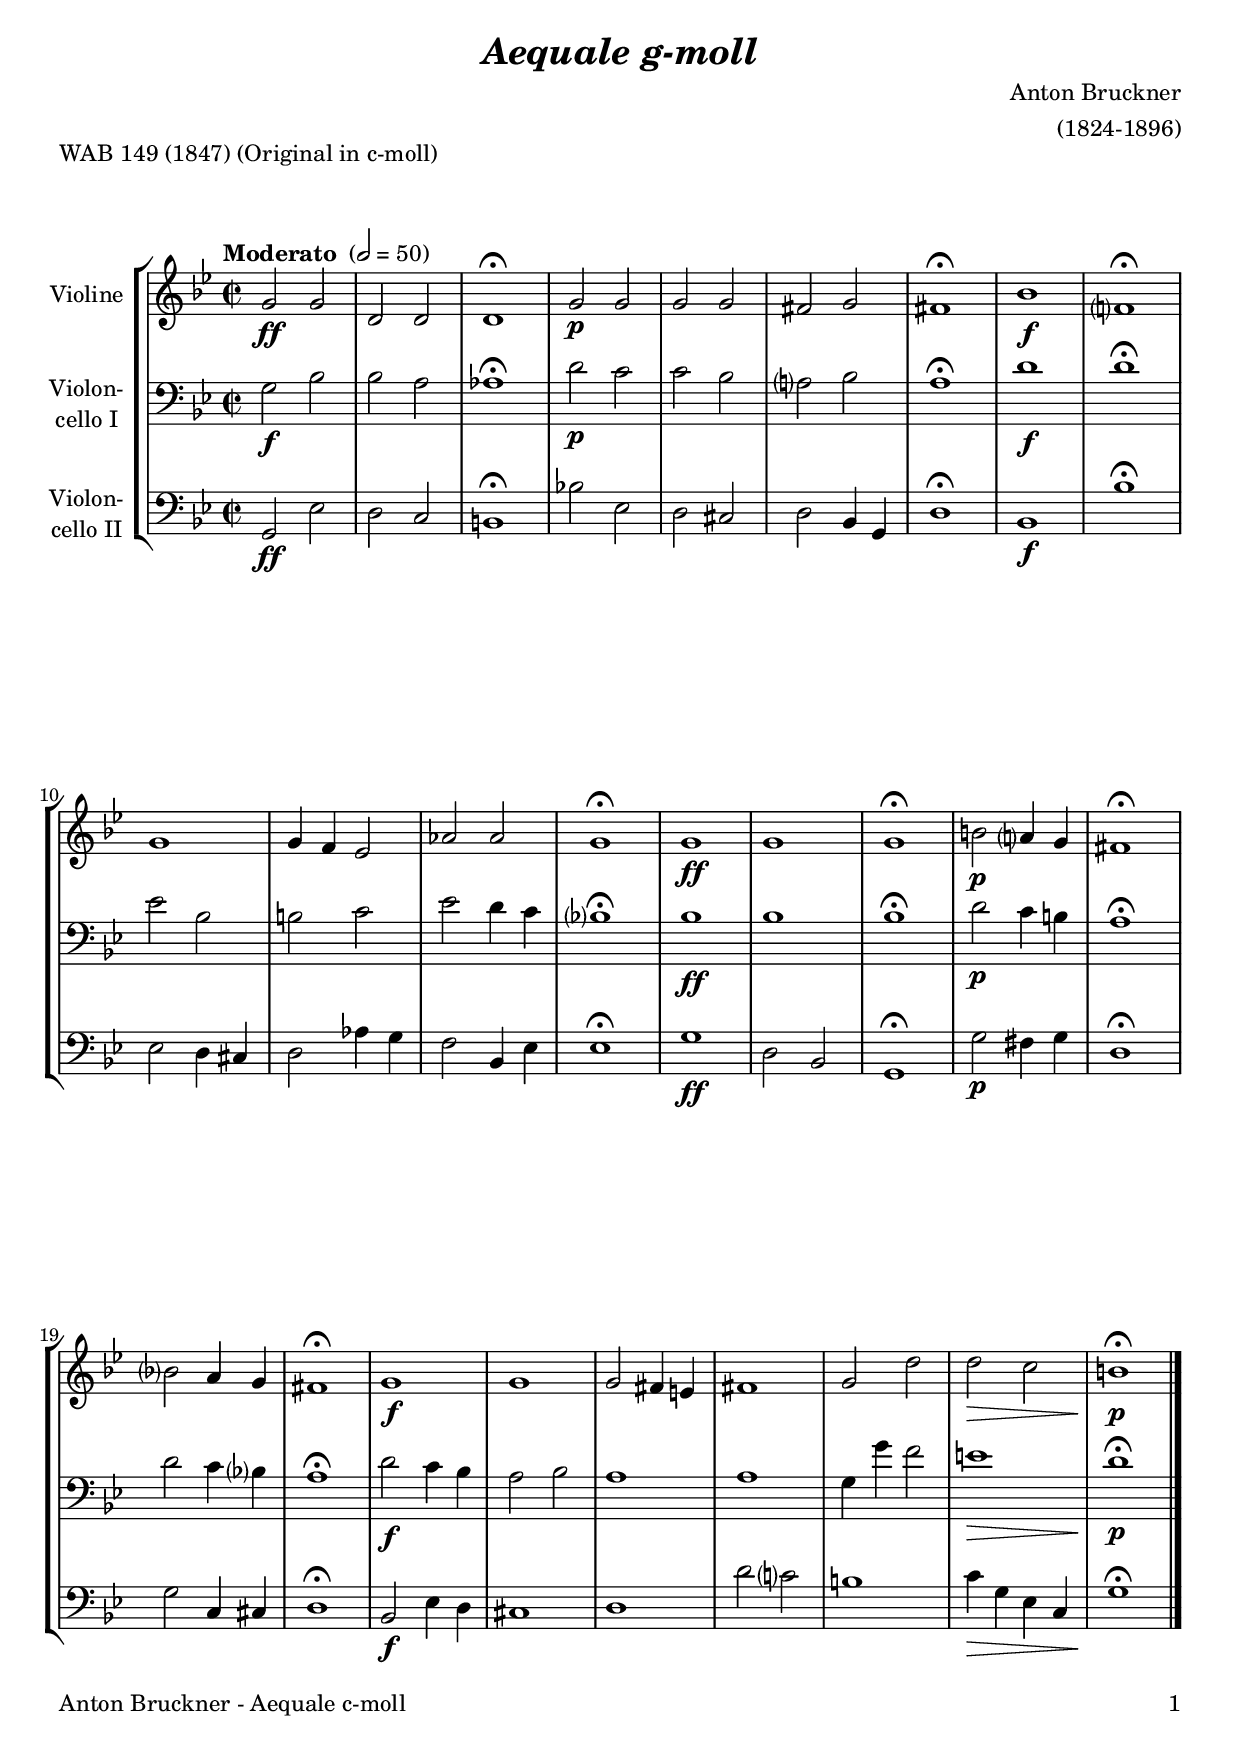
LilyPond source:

\version "2.22.0"
\include "deutsch.ly"
  
#(set-global-staff-size 20)

\header {
  title     = \markup \bold \italic "Aequale g-moll"
  composer  = "Anton Bruckner"
  arranger  = "(1824-1896)"
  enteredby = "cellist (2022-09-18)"
  piece     = "WAB 149 (1847) (Original in c-moll)"
}

voiceconsts = {
  \key c \minor
  \time 2/2
  \clef "bass"
%  \numericTimeSignature
  \compressEmptyMeasures
  % Set default beaming for all staves
%  \set Timing.beamExceptions = #'()
%  \set Timing.baseMoment     = #(ly:make-moment 1 4)
%  \set Timing.beatStructure  = #'(1 1 1)
  \tempo "Moderato " 2=50
}

micl = "clarinet"
mifl = "flute"
miob = "oboe"
mifh = "french horn"
misx = "tenor sax"
mist = "string ensemble 1"
mipz = "pizzicato strings"
mivl = "violin"
miba = "cello"

pdol = \markup { \dynamic p \italic " dolce" }
pori = \mark \markup \box \italic "poco rit."

va = \relative c' {
  \voiceconsts
  \clef "treble"
  
  c2\ff c
  g g
  g1\fermata
  c2\p c

  c c
  h c
  h1\fermata
  es\f
  b?\fermata
  c

  c4 b as2
  des des
  c1\fermata
  c\ff
  c
  c\fermata

  e2\p d?4 c
  h1\fermata
  es?2 d4 c
  h1\fermata
  c\f

  c
  c2 h4 a
  h1
  c2 g'
  g\> f
  e1\fermata\p \bar "|."
}

vb = \relative c {
  \voiceconsts

  c2\f es
  es d
  des1\fermata
  g2\p f

  f es
  d? es
  d1\fermata
  g\f
  g\fermata
  as2 es

  e f
  as2 g4 f
  es?1\fermata
  es\ff
  es
  es\fermata

  g2\p f4 e
  d1\fermata
  g2 f4 es?
  d1\fermata
  g2\f f4 es

  d2 es
  d1
  d
  c4 c' b2
  a1\>
  g\fermata\!\p \bar "|."
}

vc = \relative c, {
  \voiceconsts

  c2\ff as'
  g f
  e1\fermata
  es'!2 as,

  g fis
  g es4 c
  g'1\fermata
  es\f
  es'\fermata
  as,2 g4 fis

  g2 des'4 c
  b2 es,4 as
  as1\fermata
  c\ff
  g2 es
  c1\fermata

  c'2\p h4 c
  g1\fermata
  c2 f,4 fis
  g1\fermata
  es2\f as4 g

  fis1
  g
  g'2 f?
  e1
  f4\> c as f
  c'1\fermata\! \bar "|."
}


music = \new StaffGroup <<
      \new Staff {
	\set Staff.midiInstrument = \mivl
	\set Staff.instrumentName = \markup \center-column { "Violine" }
	\transpose c g { \va }
      }

      \new Staff {
	\set Staff.midiInstrument = \miba
	\set Staff.instrumentName = \markup \center-column { "Violon-" "cello I" }
	\transpose c g { \vb }
      }

      \new Staff {
	\set Staff.midiInstrument = \miba
	\set Staff.instrumentName = \markup \center-column { "Violon-" "cello II" }
	\transpose c g { \vc }
      }
>>

\book {
   \paper {
    print-page-number = ##t
    print-first-page-number = ##t
    ragged-last-bottom = ##f
    oddHeaderMarkup = \markup \null
    evenHeaderMarkup = \markup \null
    oddFooterMarkup = \markup {
      \fill-line {
        \on-the-fly #print-page-number-check-first
        "Anton Bruckner - Aequale c-moll" \fromproperty #'page:page-number-string
      }
    }
    evenFooterMarkup = \oddFooterMarkup
  } \score {
    \music
    \layout {}
  }

  \score {
    \unfoldRepeats \music

    \midi {
      \context {
        \Score
      }
    }
  }
}